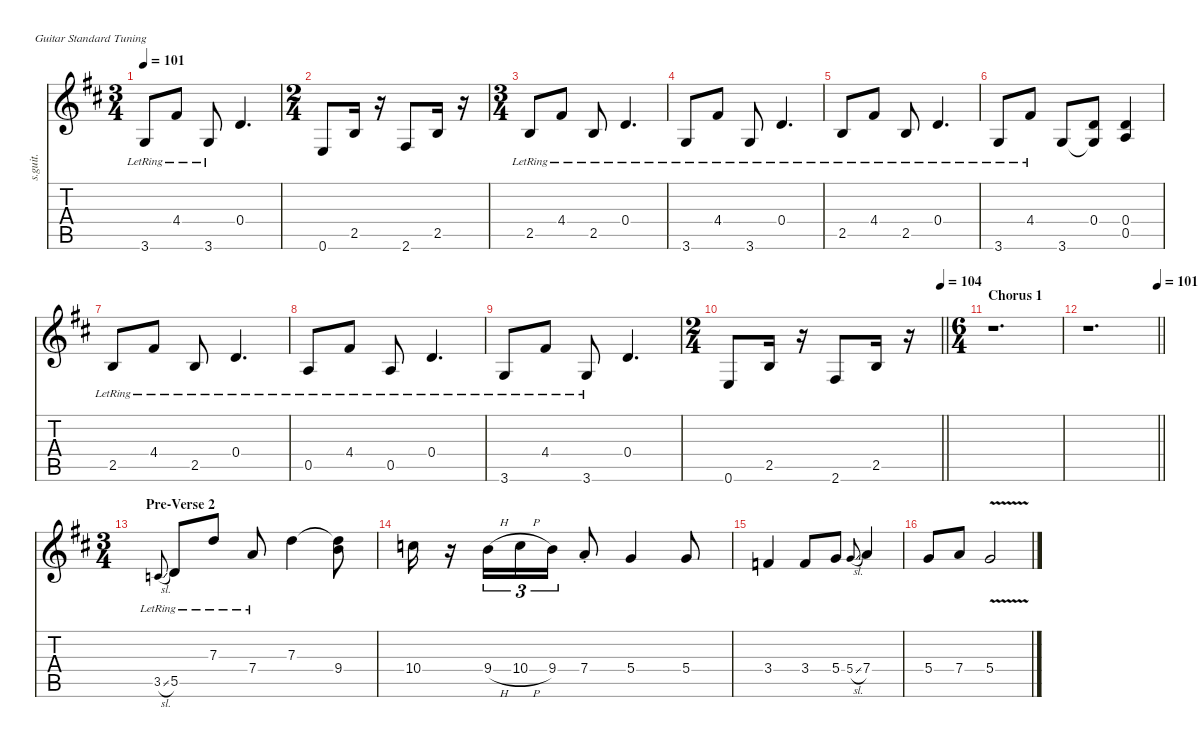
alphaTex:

\defaultSystemsLayout 4
\hideDynamics
\bracketExtendMode nobrackets
\otherSystemsTrackNameOrientation horizontal
\track ("Kirk Hammett (Acoustic)" "s.guit.") {defaultSystemsLayout 32 instrument acousticguitarsteel}
\staff {score tabs}
\tuning (E4 B3 G3 D3 A2 E2)
\ts (3 4)
\tempo 101
\clef g2
\ks bminor
3.6{lr acc forcenatural}.8{dy f beam Up} 4.4{lr acc #}.8{beam Up} 3.6{lr acc forcenatural}.8{beam Up} 0.4{acc forcenatural}.4{d beam Up} |
\ts (2 4)
\beaming (8 2 2)
0.6{acc forcenatural}.8{beam Up} 2.5{acc forcenatural}.16{beam Up} r.16{beam Up} 2.6{acc #}.8{beam Up} 2.5{acc forcenatural}.16{beam Up} r.16{beam Up} |
\ts (3 4)
\beaming (8 2 2 2)
2.5{lr acc forcenatural}.8{beam Up} 4.4{lr acc #}.8{beam Up} 2.5{lr acc forcenatural}.8{beam Up} 0.4{lr acc forcenatural}.4{d beam Up} |
3.6{lr acc forcenatural}.8{beam Up} 4.4{lr acc #}.8{beam Up} 3.6{lr acc forcenatural}.8{beam Up} 0.4{lr acc forcenatural}.4{d beam Up} |
2.5{lr acc forcenatural}.8{beam Up} 4.4{lr acc #}.8{beam Up} 2.5{lr acc forcenatural}.8{beam Up} 0.4{lr acc forcenatural}.4{d beam Up} |
3.6{lr acc forcenatural}.8{beam Up} 4.4{lr acc #}.8{beam Up} 3.6{acc forcenatural}.8{beam Up} (0.4{acc forcenatural} 3.6{t acc forcenatural}).8{beam Up} (0.4{acc forcenatural} 0.5{acc forcenatural}).4{beam Up} |
2.5{lr acc forcenatural}.8{beam Up} 4.4{lr acc #}.8{beam Up} 2.5{lr acc forcenatural}.8{beam Up} 0.4{lr acc forcenatural}.4{d beam Up} |
0.5{lr acc forcenatural}.8{beam Up} 4.4{lr acc #}.8{beam Up} 0.5{lr acc forcenatural}.8{beam Up} 0.4{lr acc forcenatural}.4{d beam Up} |
3.6{lr acc forcenatural}.8{beam Up} 4.4{lr acc #}.8{beam Up} 3.6{lr acc forcenatural}.8{beam Up} 0.4{acc forcenatural}.4{d beam Up} |
\ts (2 4)
\beaming (8 2 2)
\tempo (104 1)
\barLineRight lightlight
0.6{acc forcenatural}.8{beam Up} 2.5{acc forcenatural}.16{beam Up} r.16{beam Up} 2.6{acc #}.8{beam Up} 2.5{acc forcenatural}.16{beam Up} r.16{beam Up} |
\ts (6 4)
\beaming (8 6 6)
\section ("" "Chorus 1")
r.1{d beam Down} |
\tempo (101 1)
\barLineRight lightlight
r.1{d beam Down} |
\ts (3 4)
\beaming (8 2 2 2)
\section ("" "Pre-Verse 2")
3.5{sl lr acc forcenatural}.8{gr onbeat dy mf beam Up} 5.5{lr acc forcenatural}.8{dy f beam Up} 7.3{lr acc forcenatural}.8{beam Up} 7.4{lr acc forcenatural}.8{beam Up} 7.3{acc forcenatural}.4{beam Down} (7.3{t acc forcenatural} 9.4{acc forcenatural}).8{beam Down} |
10.4{acc forcenatural}.16{beam Down} r.16{beam Down} 9.4{h acc forcenatural}.16{tu (3 2) beam Down} 10.4{h acc forcenatural}.16{tu (3 2) beam Down} 9.4{acc forcenatural}.16{tu (3 2) beam Down} 7.4{st acc forcenatural}.8{beam Up} 5.4{acc forcenatural}.4{beam Up} 5.4{acc forcenatural}.8{beam Up} |
3.4{acc forcenatural}.4{beam Up} 3.4{acc forcenatural}.8{beam Up} 5.4{acc forcenatural}.8{beam Up} 5.4{sl acc forcenatural}.8{gr onbeat dy mf beam Up} 7.4{acc forcenatural}.4{dy f beam Up} |
5.4{acc forcenatural}.8{beam Up} 7.4{acc forcenatural}.8{beam Up} 5.4{v acc forcenatural}.2{beam Up}
